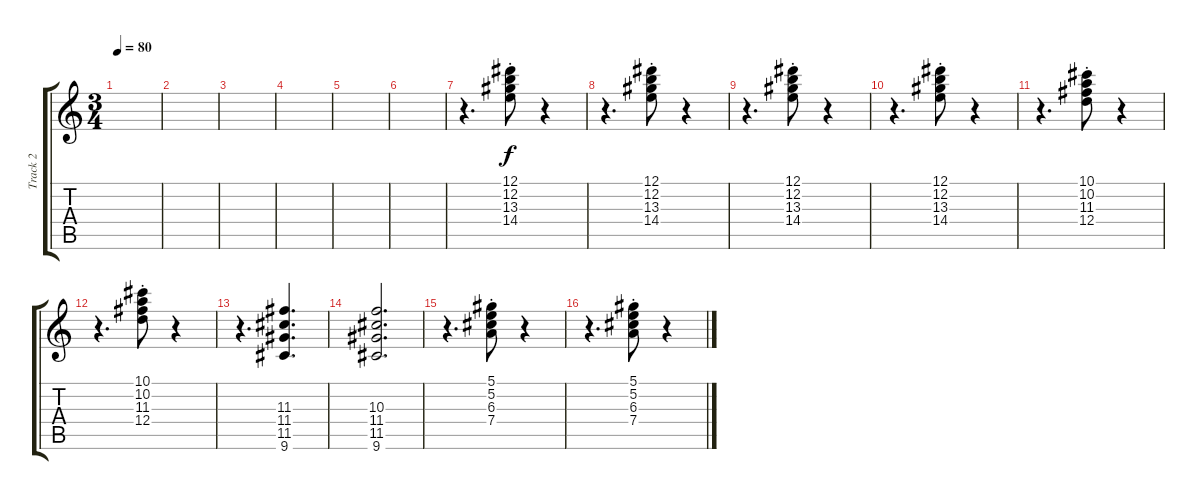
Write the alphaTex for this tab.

\track ("Track 2" "Track 2") {instrument electricguitarclean}
\staff {score tabs}
\tuning (Eb4 B3 G3 D3 A2 E2) {hide}
\ts (3 4)
\tempo 80
\clef g2
\ks c
|
|
|
|
|
|
r.4{d} (12.1{st} 12.2{st} 13.3{st} 14.4{st}).8 r.4 |
r.4{d} (12.1{st} 12.2{st} 13.3{st} 14.4{st}).8 r.4 |
r.4{d} (12.1{st} 12.2{st} 13.3{st} 14.4{st}).8 r.4 |
r.4{d} (12.1{st} 12.2{st} 13.3{st} 14.4{st}).8 r.4 |
r.4{d} (10.1{st} 10.2{st} 11.3{st} 12.4{st}).8 r.4 |
r.4{d} (10.1{st} 10.2{st} 11.3{st} 12.4{st}).8 r.4 |
r.4{d} (11.3 11.4 11.5 9.6).4{d} |
(10.3 11.4 11.5 9.6).2{d} |
r.4{d} (5.1{st} 5.2{st} 6.3{st} 7.4{st}).8 r.4 |
r.4{d} (5.1{st} 5.2{st} 6.3{st} 7.4{st}).8 r.4
